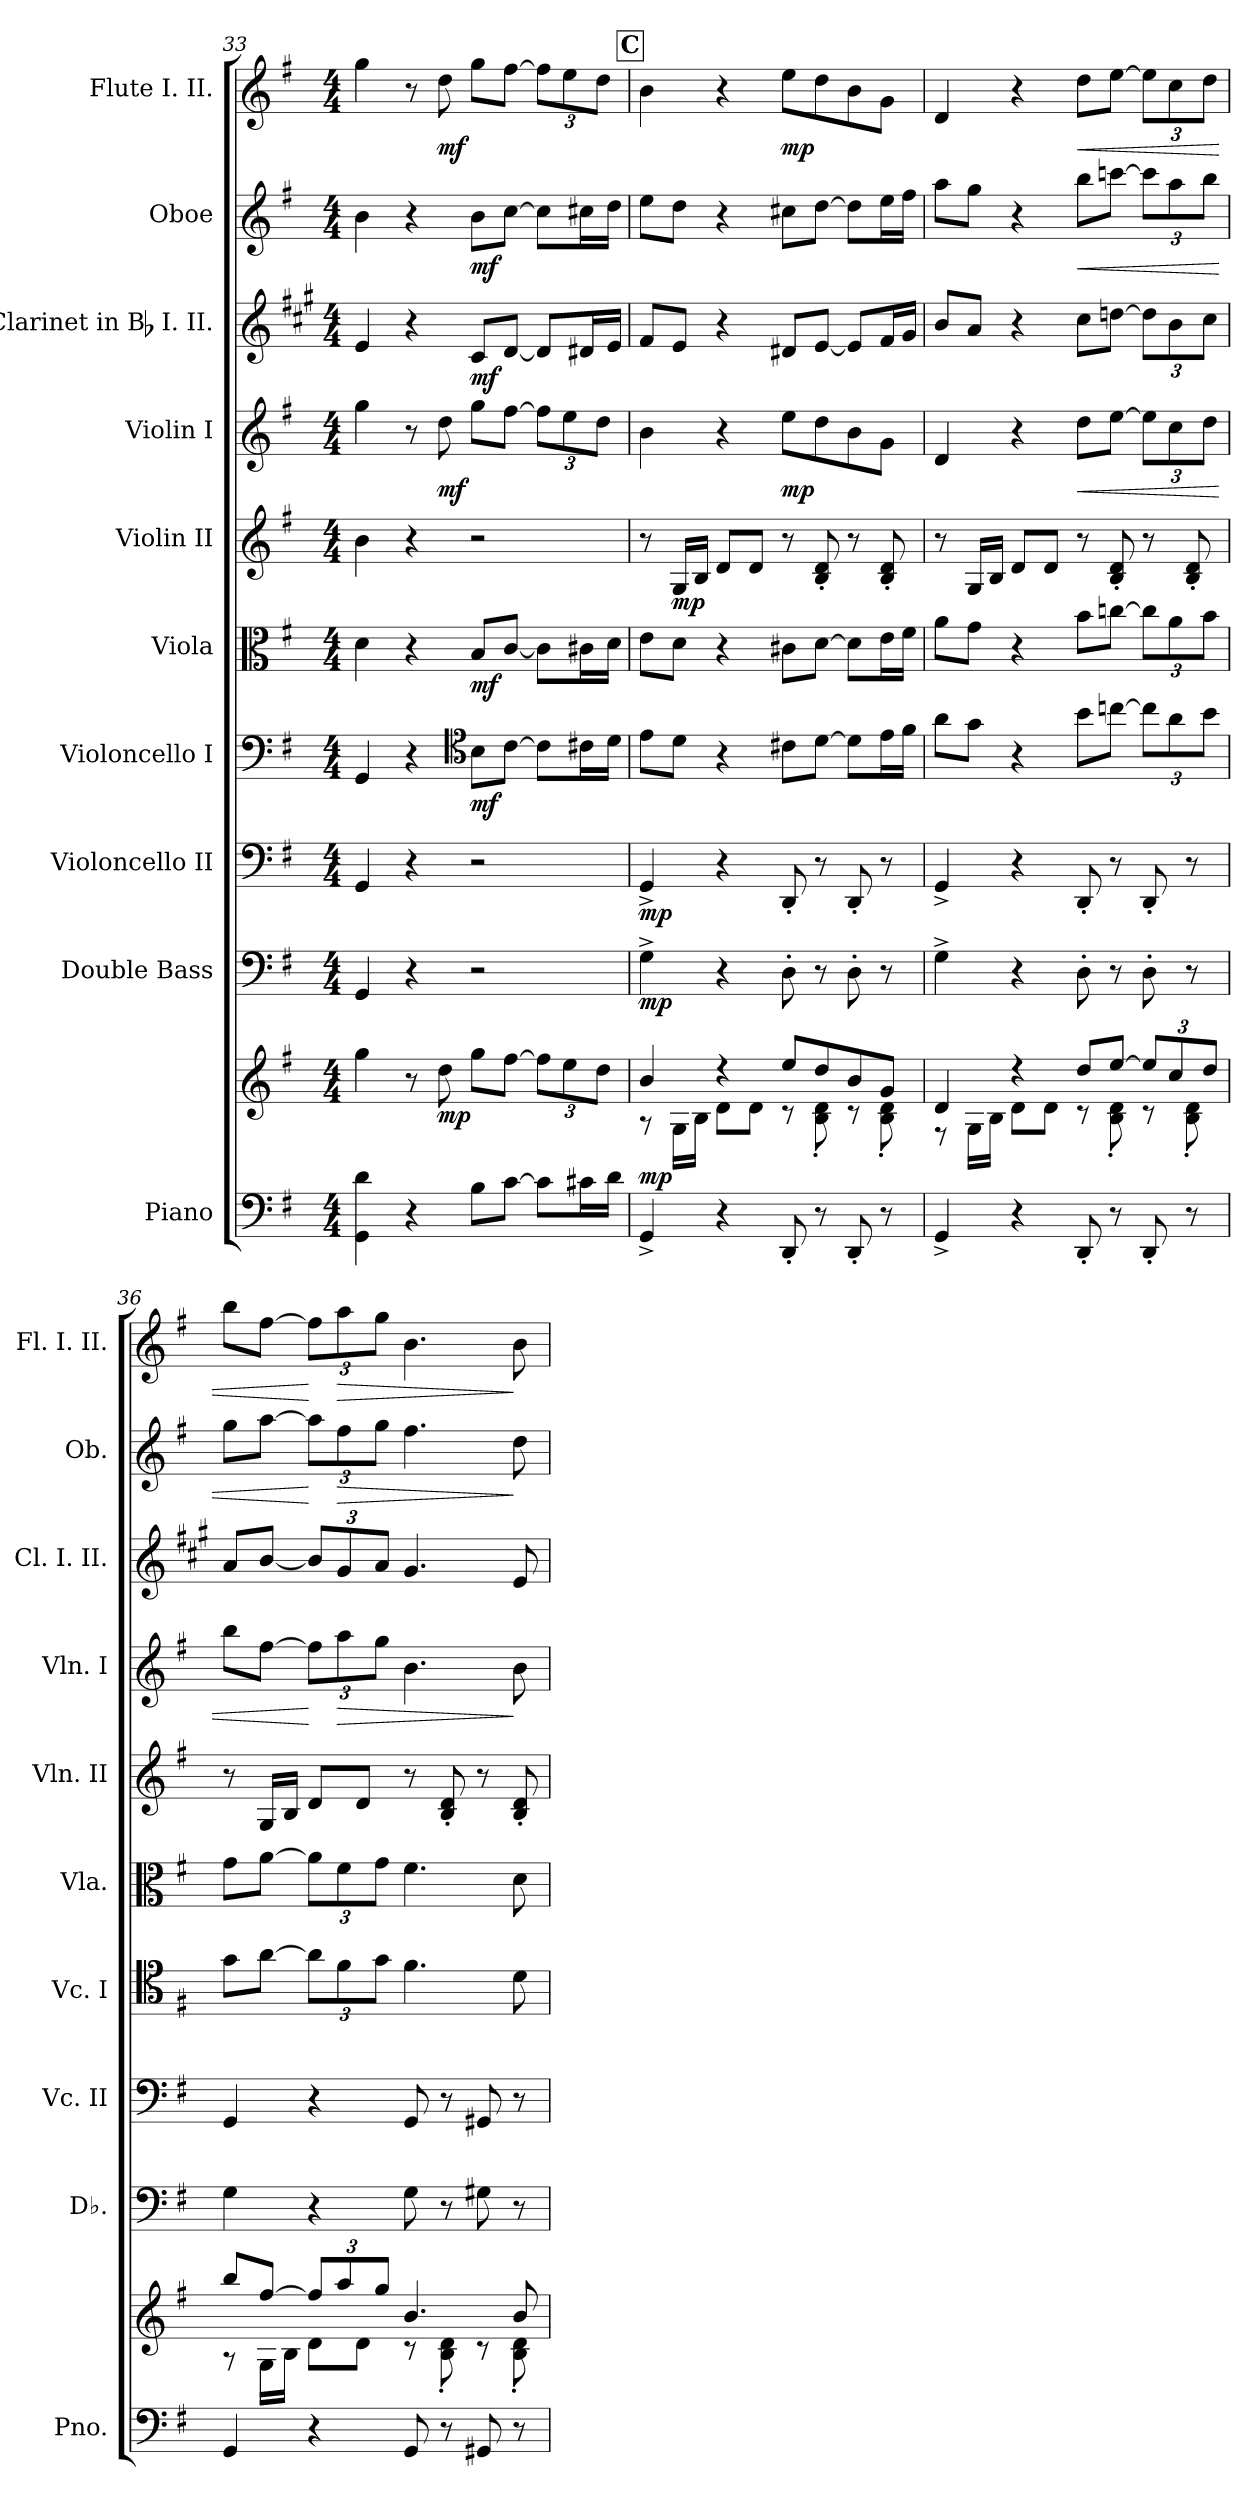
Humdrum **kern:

**kern	**kern	**dynam	**kern	**dynam	**kern	**dynam	**kern	**dynam	**kern	**dynam	**kern	**dynam	**kern	**dynam	**kern	**dynam	**kern	**dynam	**kern	**dynam
*part10	*part10	*part10	*part9	*part9	*part8	*part8	*part7	*part7	*part6	*part6	*part5	*part5	*part4	*part4	*part3	*part3	*part2	*part2	*part1	*part1
*staff11	*staff10	*staff10/11	*staff9	*staff9	*staff8	*staff8	*staff7	*staff7	*staff6	*staff6	*staff5	*staff5	*staff4	*staff4	*staff3	*staff3	*staff2	*staff2	*staff1	*staff1
*I"Piano	*	*	*I"Double Bass	*	*I"Violoncello II	*	*I"Violoncello I	*	*I"Viola	*	*I"Violin II	*	*I"Violin I	*	*I"Clarinet in Bb I. II.	*	*I"Oboe	*	*I"Flute I. II.	*
*I'Pno.	*	*	*I'Db.	*	*I'Vc. II	*	*I'Vc. I	*	*I'Vla.	*	*I'Vln. II	*	*I'Vln. I	*	*I'Cl. I. II.	*	*I'Ob.	*	*I'Fl. I. II.	*
*clefF4	*clefG2	*	*clefF4	*	*clefF4	*	*clefF4	*	*clefC3	*	*clefG2	*	*clefG2	*	*clefG2	*	*clefG2	*	*clefG2	*
*	*	*	*ITrd7c12	*	*	*	*	*	*	*	*	*	*	*	*ITrd1c2	*	*	*	*	*
*k[f#]	*k[f#]	*	*k[f#]	*	*k[f#]	*	*k[f#]	*	*k[f#]	*	*k[f#]	*	*k[f#]	*	*k[f#]	*	*k[f#]	*	*k[f#]	*
*G:	*G:	*	*G:	*	*G:	*	*G:	*	*G:	*	*G:	*	*G:	*	*G:	*	*G:	*	*G:	*
*M4/4	*M4/4	*	*M4/4	*	*M4/4	*	*M4/4	*	*M4/4	*	*M4/4	*	*M4/4	*	*M4/4	*	*M4/4	*	*M4/4	*
=33	=33	=33	=33	=33	=33	=33	=33	=33	=33	=33	=33	=33	=33	=33	=33	=33	=33	=33	=33	=33
4GG\ 4d\	4gg\	.	4GGG/	.	4GG/	.	4GG/	.	4d\	.	4b\	.	4gg\	.	4d/	.	4b\	.	4gg\	.
4r	8r	.	4r	.	4r	.	4r	.	4r	.	4r	.	8r	.	4r	.	4r	.	8r	.
!	!	!LO:DY:b	!	!	!	!	!	!	!	!	!	!	!	!LO:DY:b	!	!	!	!	!	!LO:DY:b
.	8dd\	mp	.	.	.	.	.	.	.	.	.	.	8dd\	mf	.	.	.	.	8dd\	mf
*	*	*	*	*	*	*	*clefC4	*	*	*	*	*	*	*	*	*	*	*	*	*
!	!	!	!	!	!	!	!	!LO:DY:b	!	!LO:DY:b	!	!	!	!	!	!LO:DY:b	!	!LO:DY:b	!	!
8B\L	8gg\L	.	2r	.	2r	.	8B\L	mf	8B/L	mf	2r	.	8gg\L	.	8B/L	mf	8b\L	mf	8gg\L	.
[8c\J	[8ff#\J	.	.	.	.	.	[8c\J	.	[8c/J	.	.	.	[8ff#\J	.	[8c/J	.	[8cc\J	.	[8ff#\J	.
*	*Xbrackettup	*	*	*	*	*	*	*	*	*	*	*	*Xbrackettup	*	*	*	*	*	*Xbrackettup	*
8c\L]	12ff#\L]	.	.	.	.	.	8c\L]	.	8c\L]	.	.	.	12ff#\L]	.	8c/L]	.	8cc\L]	.	12ff#\L]	.
.	12ee\	.	.	.	.	.	.	.	.	.	.	.	12ee\	.	.	.	.	.	12ee\	.
16c#X\L	.	.	.	.	.	.	16c#X\L	.	16c#X\L	.	.	.	.	.	16c#X/L	.	16cc#X\L	.	.	.
.	12dd\J	.	.	.	.	.	.	.	.	.	.	.	12dd\J	.	.	.	.	.	12dd\J	.
16d\JJ	.	.	.	.	.	.	16d\JJ	.	16d\JJ	.	.	.	.	.	16d/JJ	.	16dd\JJ	.	.	.
!!LO:PB:g=z
!!LO:REH:place=s1:a:B:fs=11.9985:t=C
=34	=34	=34	=34	=34	=34	=34	=34	=34	=34	=34	=34	=34	=34	=34	=34	=34	=34	=34	=34	=34
*	*^	*	*	*	*	*	*	*	*	*	*	*	*	*	*	*	*	*	*	*
!	!	!	!LO:DY:b	!	!LO:DY:b	!	!LO:DY:b	!	!	!	!	!	!	!	!	!	!	!	!	!	!
4GG^/	4b/	8r	mp	4GG^\	mp	4GG^/	mp	8e\L	.	8e\L	.	8r	.	4b\	.	8e/L	.	8ee\L	.	4b\	.
!	!	!	!	!	!	!	!	!	!	!	!	!	!LO:DY:b	!	!	!	!	!	!	!	!
.	.	16G\LL	.	.	.	.	.	8d\J	.	8d\J	.	16G/LL	mp	.	.	8d/J	.	8dd\J	.	.	.
.	.	16B\JJ	.	.	.	.	.	.	.	.	.	16B/JJ	.	.	.	.	.	.	.	.	.
4r	4r	8d\L	.	4r	.	4r	.	4r	.	4r	.	8d/L	.	4r	.	4r	.	4r	.	4r	.
.	.	8d\J	.	.	.	.	.	.	.	.	.	8d/J	.	.	.	.	.	.	.	.	.
!	!	!	!	!	!	!	!	!	!	!	!	!	!	!	!LO:DY:b	!	!	!	!	!	!LO:DY:b
8DD'/	8ee/L	8r	.	8DD'\	.	8DD'/	.	8c#X\L	.	8c#X\L	.	8r	.	8ee\L	mp	8c#X/L	.	8cc#X\L	.	8ee\L	mp
8r	8dd/	8B\' 8d\'	.	8r	.	8r	.	[8d\J	.	[8d\J	.	8B/' 8d/'	.	8dd\	.	[8d/J	.	[8dd\J	.	8dd\	.
8DD'/	8b/	8r	.	8DD'\	.	8DD'/	.	8d\L]	.	8d\L]	.	8r	.	8b\	.	8d/L]	.	8dd\L]	.	8b\	.
8r	8g/J	8B\' 8d\'	.	8r	.	8r	.	16e\L	.	16e\L	.	8B/' 8d/'	.	8g\J	.	16e/L	.	16ee\L	.	8g\J	.
.	.	.	.	.	.	.	.	16f#\JJ	.	16f#\JJ	.	.	.	.	.	16f#/JJ	.	16ff#\JJ	.	.	.
=35	=35	=35	=35	=35	=35	=35	=35	=35	=35	=35	=35	=35	=35	=35	=35	=35	=35	=35	=35	=35	=35
4GG^/	4d/	8r	.	4GG^\	.	4GG^/	.	8a\L	.	8a\L	.	8r	.	4d/	.	8a/L	.	8aa\L	.	4d/	.
.	.	16G\LL	.	.	.	.	.	8g\J	.	8g\J	.	16G/LL	.	.	.	8g/J	.	8gg\J	.	.	.
.	.	16B\JJ	.	.	.	.	.	.	.	.	.	16B/JJ	.	.	.	.	.	.	.	.	.
4r	4r	8d\L	.	4r	.	4r	.	4r	.	4r	.	8d/L	.	4r	.	4r	.	4r	.	4r	.
.	.	8d\J	.	.	.	.	.	.	.	.	.	8d/J	.	.	.	.	.	.	.	.	.
!	!	!	!	!	!	!	!	!	!	!	!	!	!	!	!LO:HP:b	!	!	!	!LO:HP:b	!	!LO:HP:b
8DD'/	8dd/L	8r	.	8DD'\	.	8DD'/	.	8b\L	.	8b\L	.	8r	.	8dd\L	<	8b\L	.	8bb\L	<	8dd\L	<
8r	[8ee/J	8B\' 8d\'	.	8r	.	8r	.	[8ccn\J	.	[8ccn\J	.	8B/' 8d/'	.	[8ee\J	.	[8ccn\J	.	[8cccn\J	.	[8ee\J	.
*	*	*	*	*	*	*	*	*Xbrackettup	*	*Xbrackettup	*	*	*	*	*	*Xbrackettup	*	*Xbrackettup	*	*	*
8DD'/	12ee/L]	8r	.	8DD'\	.	8DD'/	.	12cc\L]	.	12cc\L]	.	8r	.	12ee\L]	.	12cc\L]	.	12ccc\L]	.	12ee\L]	.
.	12cc/	.	.	.	.	.	.	12a\	.	12a\	.	.	.	12cc\	.	12a\	.	12aa\	.	12cc\	.
8r	.	8B\' 8d\'	.	8r	.	8r	.	.	.	.	.	8B/' 8d/'	.	.	.	.	.	.	.	.	.
.	12dd/J	.	.	.	.	.	.	12b\J	.	12b\J	.	.	.	12dd\J	.	12b\J	.	12bb\J	.	12dd\J	.
=36	=36	=36	=36	=36	=36	=36	=36	=36	=36	=36	=36	=36	=36	=36	=36	=36	=36	=36	=36	=36	=36
4GG/	8bb/L	8r	.	4GG\	.	4GG/	.	8g\L	.	8g\L	.	8r	.	8bb\L	.	8g/L	.	8gg\L	.	8bb\L	.
.	[8ff#/J	16G\LL	.	.	.	.	.	[8a\J	.	[8a\J	.	16G/LL	.	[8ff#\J	.	[8a/J	.	[8aa\J	.	[8ff#\J	.
.	.	16B\JJ	.	.	.	.	.	.	.	.	.	16B/JJ	.	.	.	.	.	.	.	.	.
4r	12ff#/L]	8d\L	.	4r	.	4r	.	12a\L]	.	12a\L]	.	8d/L	.	12ff#\L]	[	12a/L]	.	12aa\L]	[	12ff#\L]	[
!	!	!	!	!	!	!	!	!	!	!	!	!	!	!	!LO:HP:b	!	!	!	!LO:HP:b	!	!LO:HP:b
.	12aa/	.	.	.	.	.	.	12f#\	.	12f#\	.	.	.	12aa\	>	12f#/	.	12ff#\	>	12aa\	>
.	.	8d\J	.	.	.	.	.	.	.	.	.	8d/J	.	.	.	.	.	.	.	.	.
.	12gg/J	.	.	.	.	.	.	12g\J	.	12g\J	.	.	.	12gg\J	.	12g/J	.	12gg\J	.	12gg\J	.
8GG/	4.b/	8r	.	8GG\	.	8GG/	.	4.f#\	.	4.f#\	.	8r	.	4.b\	.	4.f#/	.	4.ff#\	.	4.b\	.
8r	.	8B\' 8d\'	.	8r	.	8r	.	.	.	.	.	8B/' 8d/'	.	.	.	.	.	.	.	.	.
8GG#X/	.	8r	.	8GG#X\	.	8GG#X/	.	.	.	.	.	8r	.	.	.	.	.	.	.	.	.
8r	8b/	8B\' 8d\'	.	8r	.	8r	.	8d\	.	8d\	.	8B/' 8d/'	.	8b\	]	8d/	.	8dd\	]	8b\	]
*	*v	*v	*	*	*	*	*	*	*	*	*	*	*	*	*	*	*	*	*	*	*
=	=	=	=	=	=	=	=	=	=	=	=	=	=	=	=	=	=	=	=	=
*-	*-	*-	*-	*-	*-	*-	*-	*-	*-	*-	*-	*-	*-	*-	*-	*-	*-	*-	*-	*-
